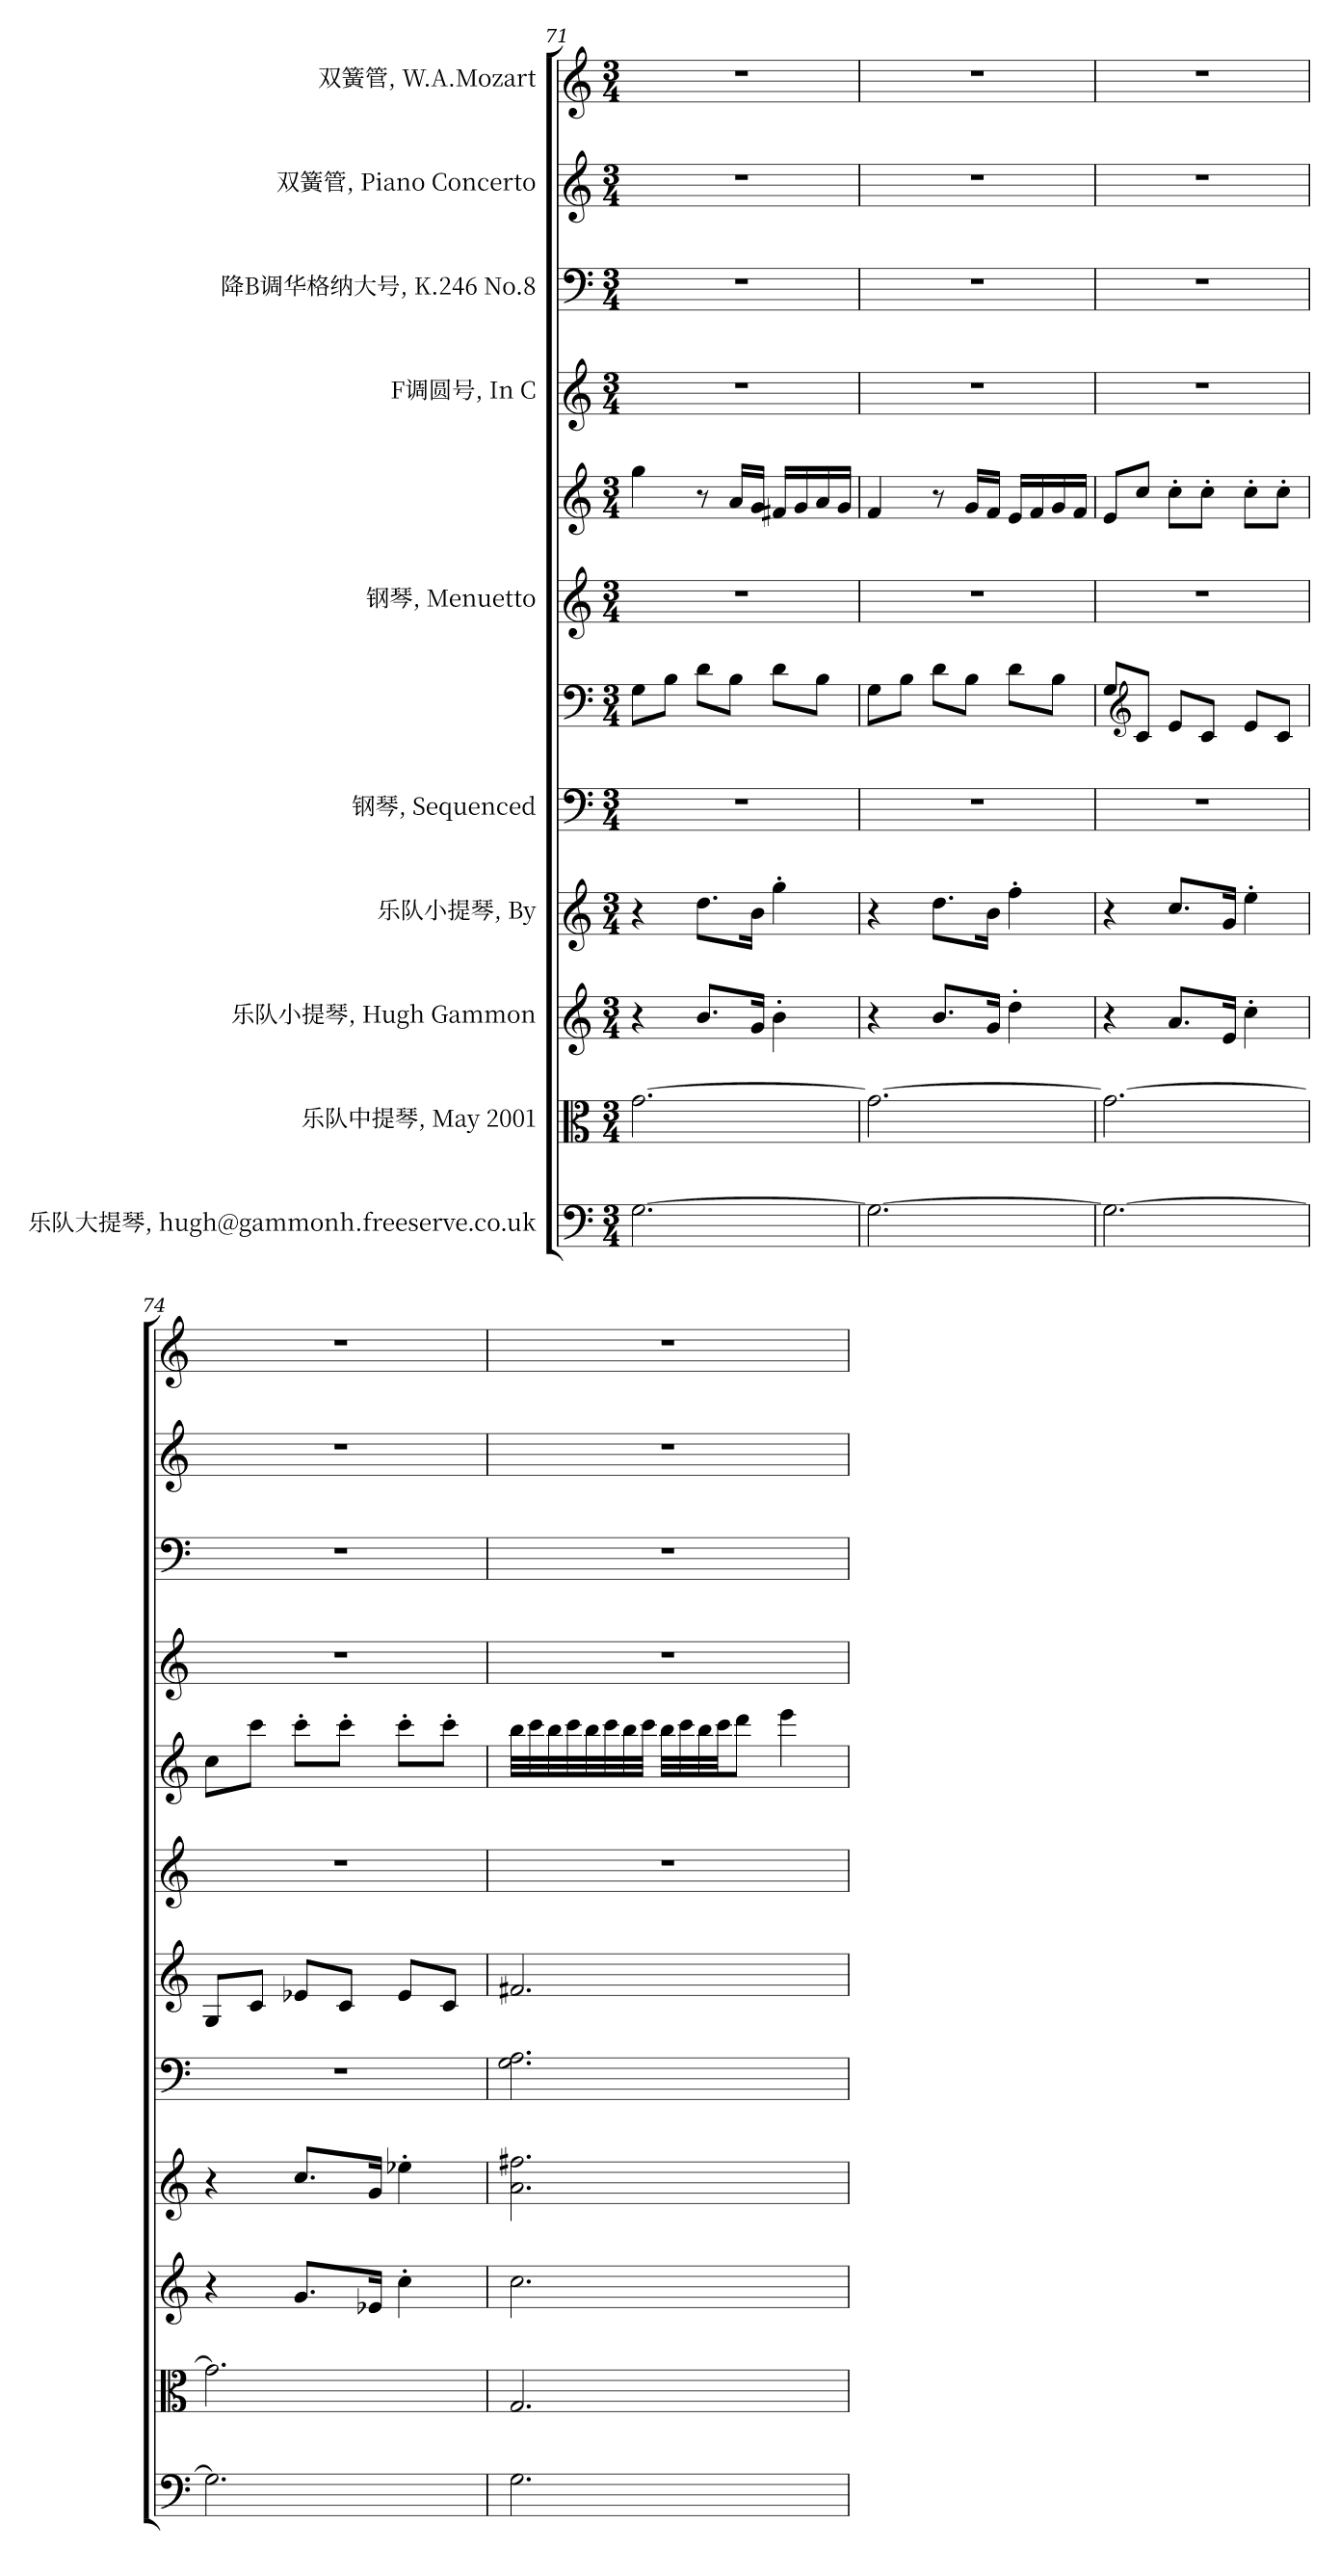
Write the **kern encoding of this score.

**kern	**kern	**kern	**kern	**kern	**kern	**kern	**kern	**kern	**kern	**kern	**kern
*part10	*part9	*part8	*part7	*part6	*part6	*part5	*part5	*part4	*part3	*part2	*part1
*staff12	*staff11	*staff10	*staff9	*staff8	*staff7	*staff6	*staff5	*staff4	*staff3	*staff2	*staff1
*I"乐队大提琴, hugh@gammonh.freeserve.co.uk	*I"乐队中提琴, May 2001	*I"乐队小提琴, Hugh Gammon	*I"乐队小提琴,         By	*I"钢琴, Sequenced	*	*I"钢琴, Menuetto	*	*I"F调圆号, In C	*I"降B调华格纳大号, K.246 No.8	*I"双簧管, Piano Concerto	*I"双簧管, W.A.Mozart
!!LO:PB:g=z
*clefF4	*clefC3	*clefG2	*clefG2	*clefF4	*clefF4	*clefG2	*clefG2	*clefG2	*clefF4	*clefG2	*clefG2
*	*	*	*	*	*	*	*	*ITrd4c7	*ITrd1c2	*	*
*k[]	*k[]	*k[]	*k[]	*k[]	*k[]	*k[]	*k[]	*k[b-]	*k[b-e-]	*k[]	*k[]
*M3/4	*M3/4	*M3/4	*M3/4	*M3/4	*M3/4	*M3/4	*M3/4	*M3/4	*M3/4	*M3/4	*M3/4
=71	=71	=71	=71	=71	=71	=71	=71	=71	=71	=71	=71
[2.G\	[2.g\	4r	4r	2.r	8G\L	2.r	4gg\	2.r	2.r	2.r	2.r
.	.	.	.	.	8B\J	.	.	.	.	.	.
.	.	8.b/L	8.dd\L	.	8d\L	.	8r	.	.	.	.
.	.	.	.	.	8B\J	.	16a/LL	.	.	.	.
.	.	16g/Jk	16b\Jk	.	.	.	16g/JJ	.	.	.	.
.	.	4b'\	4gg'\	.	8d\L	.	16f#X/LL	.	.	.	.
.	.	.	.	.	.	.	16g/	.	.	.	.
.	.	.	.	.	8B\J	.	16a/	.	.	.	.
.	.	.	.	.	.	.	16g/JJ	.	.	.	.
=72	=72	=72	=72	=72	=72	=72	=72	=72	=72	=72	=72
2.G\_	2.g\_	4r	4r	2.r	8G\L	2.r	4f/	2.r	2.r	2.r	2.r
.	.	.	.	.	8B\J	.	.	.	.	.	.
.	.	8.b/L	8.dd\L	.	8d\L	.	8r	.	.	.	.
.	.	.	.	.	8B\J	.	16g/LL	.	.	.	.
.	.	16g/Jk	16b\Jk	.	.	.	16f/JJ	.	.	.	.
.	.	4dd'\	4ff'\	.	8d\L	.	16e/LL	.	.	.	.
.	.	.	.	.	.	.	16f/	.	.	.	.
.	.	.	.	.	8B\J	.	16g/	.	.	.	.
.	.	.	.	.	.	.	16f/JJ	.	.	.	.
=73	=73	=73	=73	=73	=73	=73	=73	=73	=73	=73	=73
2.G\_	2.g\_	4r	4r	2.r	8G/L	2.r	8e/L	2.r	2.r	2.r	2.r
*	*	*	*	*	*clefG2	*	*	*	*	*	*
.	.	.	.	.	8c/J	.	8cc/J	.	.	.	.
.	.	8.a/L	8.cc/L	.	8e/L	.	8cc'\L	.	.	.	.
.	.	.	.	.	8c/J	.	8cc'\J	.	.	.	.
.	.	16e/Jk	16g/Jk	.	.	.	.	.	.	.	.
.	.	4cc'\	4ee'\	.	8e/L	.	8cc'\L	.	.	.	.
.	.	.	.	.	8c/J	.	8cc'\J	.	.	.	.
=74	=74	=74	=74	=74	=74	=74	=74	=74	=74	=74	=74
2.G\]	2.g\]	4r	4r	2.r	8G/L	2.r	8cc\L	2.r	2.r	2.r	2.r
.	.	.	.	.	8c/J	.	8ccc\J	.	.	.	.
.	.	8.g/L	8.cc/L	.	8e-X/L	.	8ccc'\L	.	.	.	.
.	.	.	.	.	8c/J	.	8ccc'\J	.	.	.	.
.	.	16e-X/Jk	16g/Jk	.	.	.	.	.	.	.	.
.	.	4cc'\	4ee-X'\	.	8e-/L	.	8ccc'\L	.	.	.	.
.	.	.	.	.	8c/J	.	8ccc'\J	.	.	.	.
!!LO:PB:g=z
=75	=75	=75	=75	=75	=75	=75	=75	=75	=75	=75	=75
2.G\	2.G/	2.cc\	2.a\ 2.ff#X\	2.G\ 2.A\	2.f#X/	2.r	32bb\LLL	2.r	2.r	2.r	2.r
.	.	.	.	.	.	.	32ccc\	.	.	.	.
.	.	.	.	.	.	.	32bb\	.	.	.	.
.	.	.	.	.	.	.	32ccc\	.	.	.	.
.	.	.	.	.	.	.	32bb\	.	.	.	.
.	.	.	.	.	.	.	32ccc\	.	.	.	.
.	.	.	.	.	.	.	32bb\	.	.	.	.
.	.	.	.	.	.	.	32ccc\JJJ	.	.	.	.
.	.	.	.	.	.	.	32bb\LLL	.	.	.	.
.	.	.	.	.	.	.	32ccc\	.	.	.	.
.	.	.	.	.	.	.	32bb\	.	.	.	.
.	.	.	.	.	.	.	32ccc\JJ	.	.	.	.
.	.	.	.	.	.	.	8ddd\J	.	.	.	.
.	.	.	.	.	.	.	4eee\	.	.	.	.
=	=	=	=	=	=	=	=	=	=	=	=
*-	*-	*-	*-	*-	*-	*-	*-	*-	*-	*-	*-
